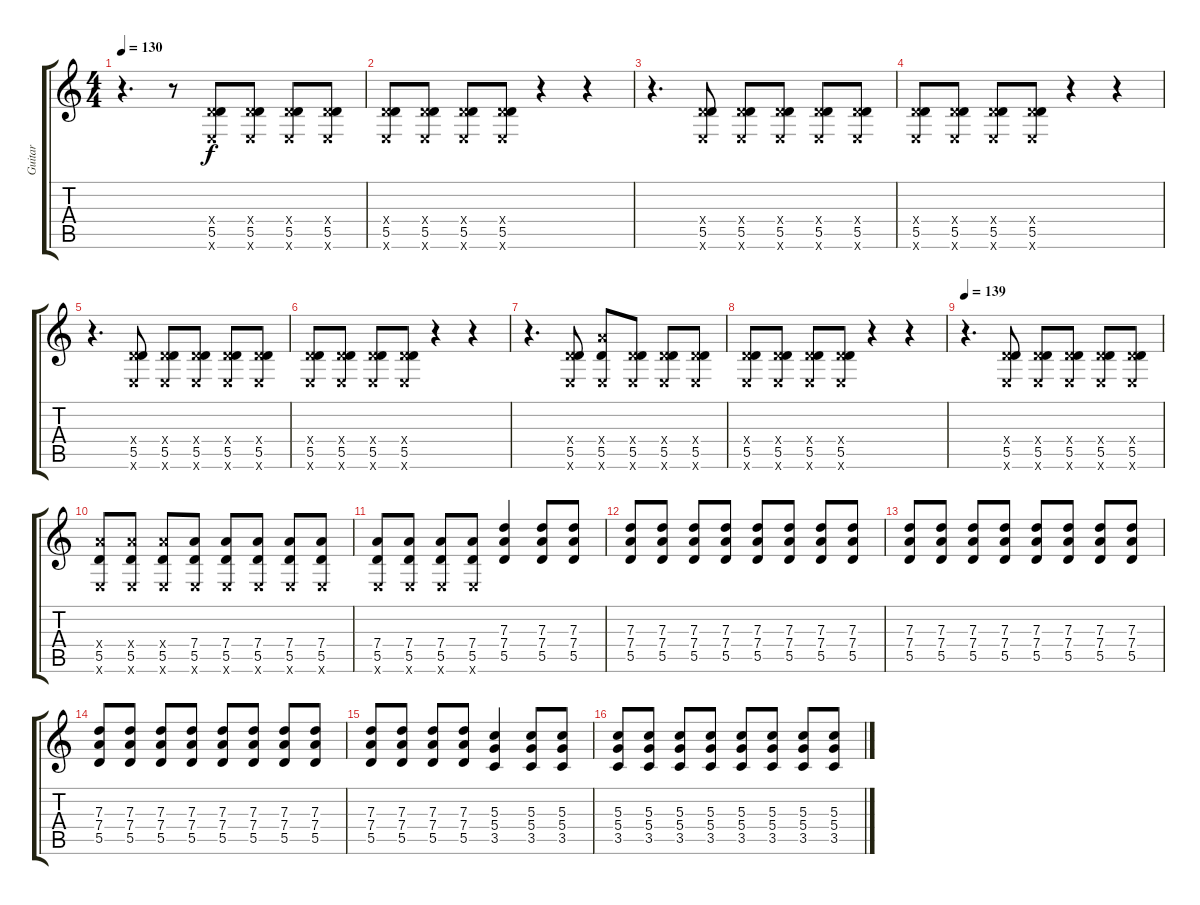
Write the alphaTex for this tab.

\track ("Guitar" "Guitar") {instrument electricguitarmuted}
\staff {score tabs}
\tuning (E4 B3 G3 D3 A2 E2) {hide}
\ts (4 4)
\tempo 130
\clef g2
\ks c
r.4{d dy f} r.8 (0.4{x} 5.5 0.6{x}).8 (0.4{x} 5.5 0.6{x}).8 (0.4{x} 5.5 0.6{x}).8 (0.4{x} 5.5 0.6{x}).8 |
(0.4{x} 5.5 0.6{x}).8 (0.4{x} 5.5 0.6{x}).8 (0.4{x} 5.5 0.6{x}).8 (0.4{x} 5.5 0.6{x}).8 r.4 r.4 |
r.4{d} (0.4{x} 5.5 0.6{x}).8 (0.4{x} 5.5 0.6{x}).8 (0.4{x} 5.5 0.6{x}).8 (0.4{x} 5.5 0.6{x}).8 (0.4{x} 5.5 0.6{x}).8 |
(0.4{x} 5.5 0.6{x}).8 (0.4{x} 5.5 0.6{x}).8 (0.4{x} 5.5 0.6{x}).8 (0.4{x} 5.5 0.6{x}).8 r.4 r.4 |
r.4{d} (0.4{x} 5.5 0.6{x}).8 (0.4{x} 5.5 0.6{x}).8 (0.4{x} 5.5 0.6{x}).8 (0.4{x} 5.5 0.6{x}).8 (0.4{x} 5.5 0.6{x}).8 |
(0.4{x} 5.5 0.6{x}).8 (0.4{x} 5.5 0.6{x}).8 (0.4{x} 5.5 0.6{x}).8 (0.4{x} 5.5 0.6{x}).8 r.4 r.4 |
r.4{d} (0.4{x} 5.5 0.6{x}).8 (7.4{x} 5.5 0.6{x}).8 (0.4{x} 5.5 0.6{x}).8 (0.4{x} 5.5 0.6{x}).8 (0.4{x} 5.5 0.6{x}).8 |
(0.4{x} 5.5 0.6{x}).8 (0.4{x} 5.5 0.6{x}).8 (0.4{x} 5.5 0.6{x}).8 (0.4{x} 5.5 0.6{x}).8 r.4 r.4 |
\tempo 139
r.4{d} (0.4{x} 5.5 0.6{x}).8 (0.4{x} 5.5 0.6{x}).8 (0.4{x} 5.5 0.6{x}).8 (0.4{x} 5.5 0.6{x}).8 (0.4{x} 5.5 0.6{x}).8 |
(7.4{x} 5.5 0.6{x}).8 (7.4{x} 5.5 0.6{x}).8 (7.4{x} 5.5 0.6{x}).8 (7.4 5.5 0.6{x}).8{instrument overdrivenguitar} (7.4 5.5 0.6{x}).8 (7.4 5.5 0.6{x}).8 (7.4 5.5 0.6{x}).8 (7.4 5.5 0.6{x}).8 |
(7.4 5.5 0.6{x}).8 (7.4 5.5 0.6{x}).8 (7.4 5.5 0.6{x}).8 (7.4 5.5 0.6{x}).8 (7.3 7.4 5.5).4 (7.3 7.4 5.5).8 (7.3 7.4 5.5).8 |
(7.3 7.4 5.5).8 (7.3 7.4 5.5).8 (7.3 7.4 5.5).8 (7.3 7.4 5.5).8 (7.3 7.4 5.5).8 (7.3 7.4 5.5).8 (7.3 7.4 5.5).8 (7.3 7.4 5.5).8 |
(7.3 7.4 5.5).8 (7.3 7.4 5.5).8 (7.3 7.4 5.5).8 (7.3 7.4 5.5).8 (7.3 7.4 5.5).8 (7.3 7.4 5.5).8 (7.3 7.4 5.5).8 (7.3 7.4 5.5).8 |
(7.3 7.4 5.5).8 (7.3 7.4 5.5).8 (7.3 7.4 5.5).8 (7.3 7.4 5.5).8 (7.3 7.4 5.5).8 (7.3 7.4 5.5).8 (7.3 7.4 5.5).8 (7.3 7.4 5.5).8 |
(7.3 7.4 5.5).8 (7.3 7.4 5.5).8 (7.3 7.4 5.5).8 (7.3 7.4 5.5).8 (5.3 5.4 3.5).4 (5.3 5.4 3.5).8 (5.3 5.4 3.5).8 |
(5.3 5.4 3.5).8 (5.3 5.4 3.5).8 (5.3 5.4 3.5).8 (5.3 5.4 3.5).8 (5.3 5.4 3.5).8 (5.3 5.4 3.5).8 (5.3 5.4 3.5).8 (5.3 5.4 3.5).8
